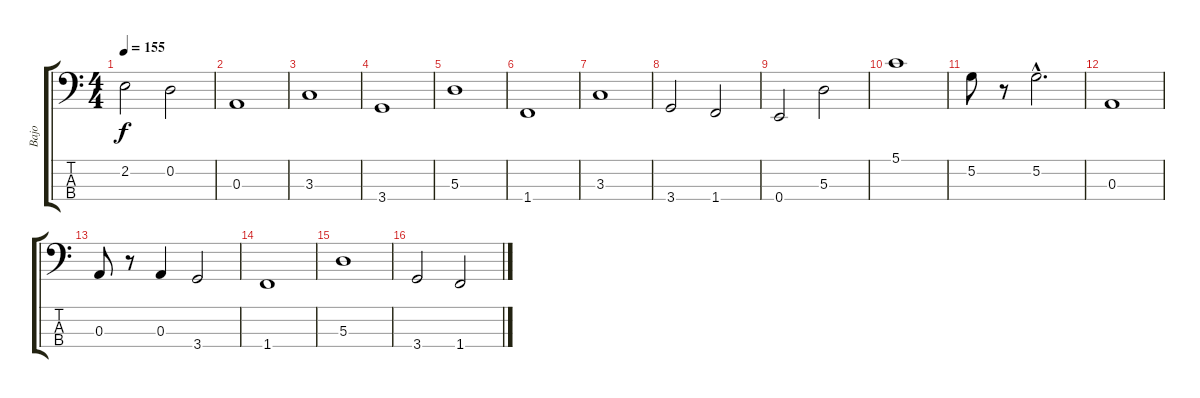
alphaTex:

\track ("Bajo" "Bajo") {instrument electricbassfinger}
\staff {score tabs}
\tuning (G2 D2 A1 E1) {hide}
\ts (4 4)
\tempo 155
\clef f4
\ks c
2.2.2{dy f} 0.2.2 |
0.3.1 |
3.3.1 |
3.4.1 |
5.3.1 |
1.4.1 |
3.3.1 |
3.4.2 1.4.2 |
0.4.2 5.3.2 |
5.1.1 |
5.2.8 r.8 5.2{hac}.2{d} |
0.3.1 |
0.3.8 r.8 0.3.4 3.4.2 |
1.4.1 |
5.3.1 |
3.4.2 1.4.2
